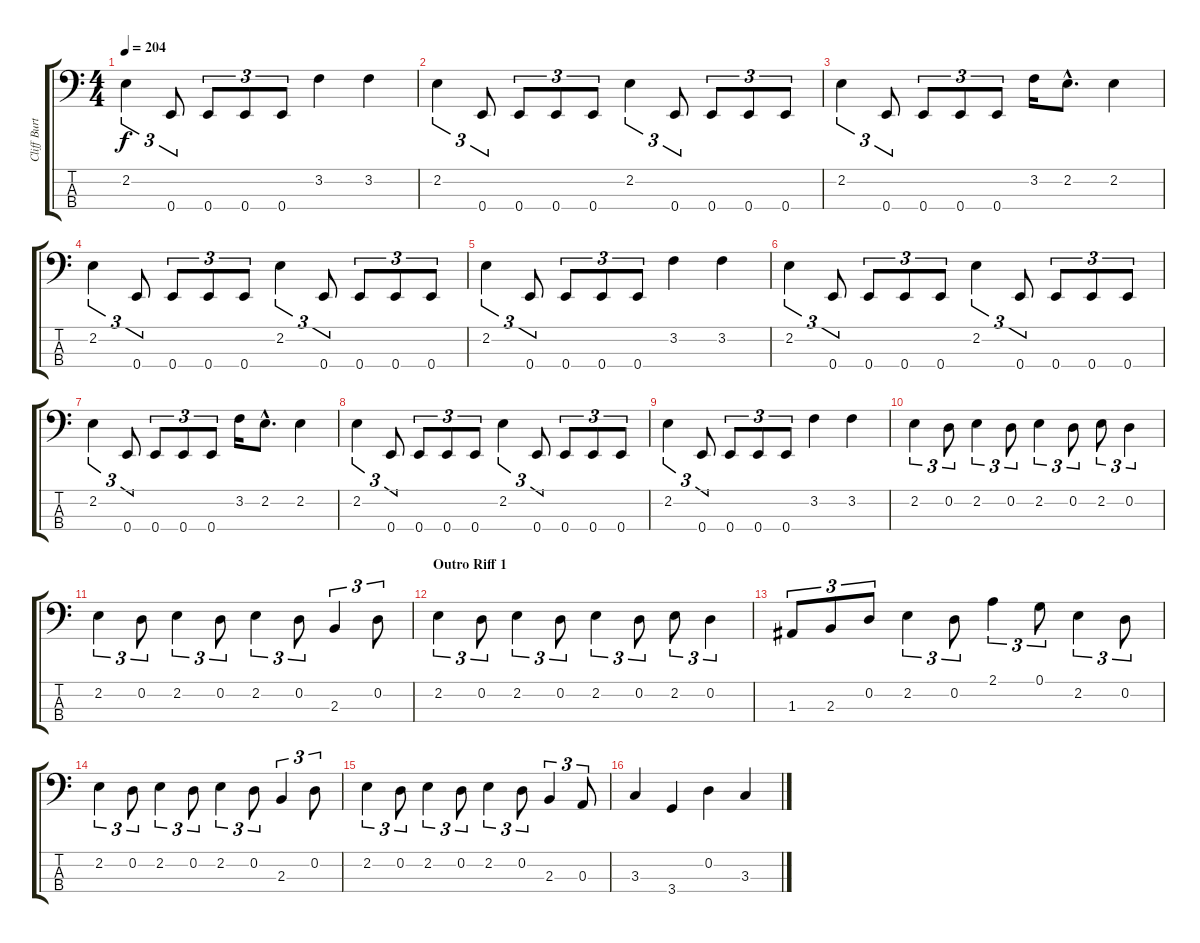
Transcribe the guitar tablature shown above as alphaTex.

\track ("Cliff Burton (Bass)" "Cliff Burt") {instrument electricbassfinger}
\staff {score tabs}
\tuning (G2 D2 A1 E1) {hide}
\ts (4 4)
\tempo 204
\clef f4
\ks c
2.2.4{tu (3 2) dy f} 0.4.8{tu (3 2)} 0.4.8{tu (3 2)} 0.4.8{tu (3 2)} 0.4.8{tu (3 2)} 3.2.4 3.2.4 |
2.2.4{tu (3 2)} 0.4.8{tu (3 2)} 0.4.8{tu (3 2)} 0.4.8{tu (3 2)} 0.4.8{tu (3 2)} 2.2.4{tu (3 2)} 0.4.8{tu (3 2)} 0.4.8{tu (3 2)} 0.4.8{tu (3 2)} 0.4.8{tu (3 2)} |
2.2.4{tu (3 2)} 0.4.8{tu (3 2)} 0.4.8{tu (3 2)} 0.4.8{tu (3 2)} 0.4.8{tu (3 2)} 3.2.16 2.2{hac}.8{d} 2.2.4 |
2.2.4{tu (3 2)} 0.4.8{tu (3 2)} 0.4.8{tu (3 2)} 0.4.8{tu (3 2)} 0.4.8{tu (3 2)} 2.2.4{tu (3 2)} 0.4.8{tu (3 2)} 0.4.8{tu (3 2)} 0.4.8{tu (3 2)} 0.4.8{tu (3 2)} |
2.2.4{tu (3 2)} 0.4.8{tu (3 2)} 0.4.8{tu (3 2)} 0.4.8{tu (3 2)} 0.4.8{tu (3 2)} 3.2.4 3.2.4 |
2.2.4{tu (3 2)} 0.4.8{tu (3 2)} 0.4.8{tu (3 2)} 0.4.8{tu (3 2)} 0.4.8{tu (3 2)} 2.2.4{tu (3 2)} 0.4.8{tu (3 2)} 0.4.8{tu (3 2)} 0.4.8{tu (3 2)} 0.4.8{tu (3 2)} |
2.2.4{tu (3 2)} 0.4.8{tu (3 2)} 0.4.8{tu (3 2)} 0.4.8{tu (3 2)} 0.4.8{tu (3 2)} 3.2.16 2.2{hac}.8{d} 2.2.4 |
2.2.4{tu (3 2)} 0.4.8{tu (3 2)} 0.4.8{tu (3 2)} 0.4.8{tu (3 2)} 0.4.8{tu (3 2)} 2.2.4{tu (3 2)} 0.4.8{tu (3 2)} 0.4.8{tu (3 2)} 0.4.8{tu (3 2)} 0.4.8{tu (3 2)} |
2.2.4{tu (3 2)} 0.4.8{tu (3 2)} 0.4.8{tu (3 2)} 0.4.8{tu (3 2)} 0.4.8{tu (3 2)} 3.2.4 3.2.4 |
2.2.4{tu (3 2)} 0.2.8{tu (3 2)} 2.2.4{tu (3 2)} 0.2.8{tu (3 2)} 2.2.4{tu (3 2)} 0.2.8{tu (3 2)} 2.2.8{tu (3 2)} 0.2.4{tu (3 2)} |
2.2.4{tu (3 2)} 0.2.8{tu (3 2)} 2.2.4{tu (3 2)} 0.2.8{tu (3 2)} 2.2.4{tu (3 2)} 0.2.8{tu (3 2)} 2.3.4{tu (3 2)} 0.2.8{tu (3 2)} |
\section ("" "Outro Riff 1")
2.2.4{tu (3 2)} 0.2.8{tu (3 2)} 2.2.4{tu (3 2)} 0.2.8{tu (3 2)} 2.2.4{tu (3 2)} 0.2.8{tu (3 2)} 2.2.8{tu (3 2)} 0.2.4{tu (3 2)} |
1.3.8{tu (3 2)} 2.3.8{tu (3 2)} 0.2.8{tu (3 2)} 2.2.4{tu (3 2)} 0.2.8{tu (3 2)} 2.1.4{tu (3 2)} 0.1.8{tu (3 2)} 2.2.4{tu (3 2)} 0.2.8{tu (3 2)} |
2.2.4{tu (3 2)} 0.2.8{tu (3 2)} 2.2.4{tu (3 2)} 0.2.8{tu (3 2)} 2.2.4{tu (3 2)} 0.2.8{tu (3 2)} 2.3.4{tu (3 2)} 0.2.8{tu (3 2)} |
2.2.4{tu (3 2)} 0.2.8{tu (3 2)} 2.2.4{tu (3 2)} 0.2.8{tu (3 2)} 2.2.4{tu (3 2)} 0.2.8{tu (3 2)} 2.3.4{tu (3 2)} 0.3.8{tu (3 2)} |
3.3.4 3.4.4 0.2.4 3.3.4
